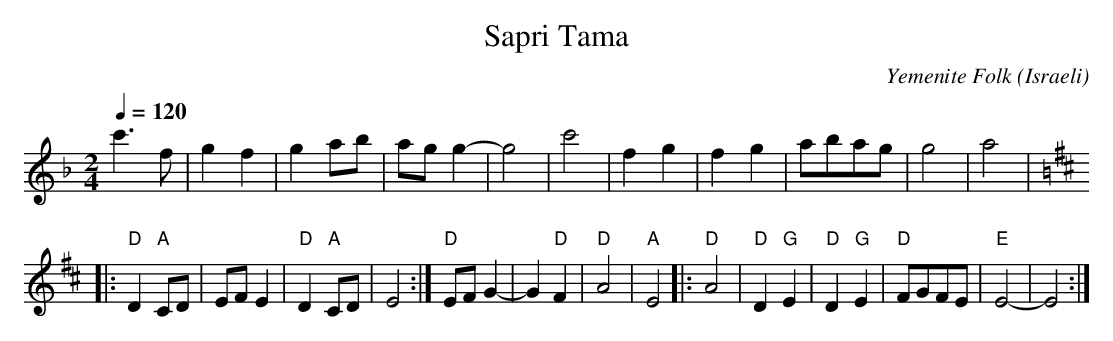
X:1
T:Sapri Tama
C:Yemenite Folk
O:Israeli
L:1/8
M:2/4
Q:1/4=120
K:Dm
   c'3 f      | g2f2      |g2 ab       |ag g2- |g4    |\
   c'4        |f2g2       |f2g2        | abag  | g4   | a4|
K:EDor
|: "D"D2 "A"CD| EF E2     | "D"D2 "A"CD| E4    :|\
   "D"EF G2-  |G2 "D"F2   |"D"A4       |"A"E4\
|: "D"A4      |"D"D2 "G"E2|"D"D2 "G"E2 |"D"FGFE|"E"E4-|E4 :|
